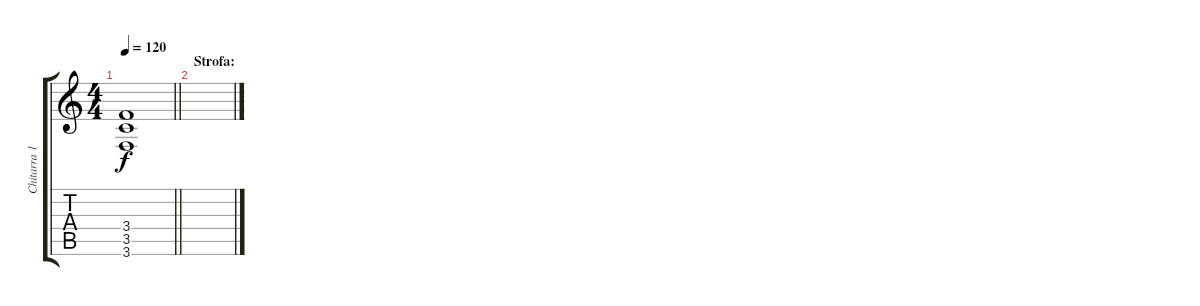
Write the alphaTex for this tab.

\track ("Chitarra 1" "Chitarra 1") {instrument overdrivenguitar}
\staff {score tabs}
\tuning (E4 B3 G3 D3 A2 D2) {hide}
\ts (4 4)
\tempo 120
\clef g2
\barLineRight lightlight
\ks c
(3.4{t} 3.5{t} 3.6{t}).1{dy f} |
\section ("" "Strofa:")
